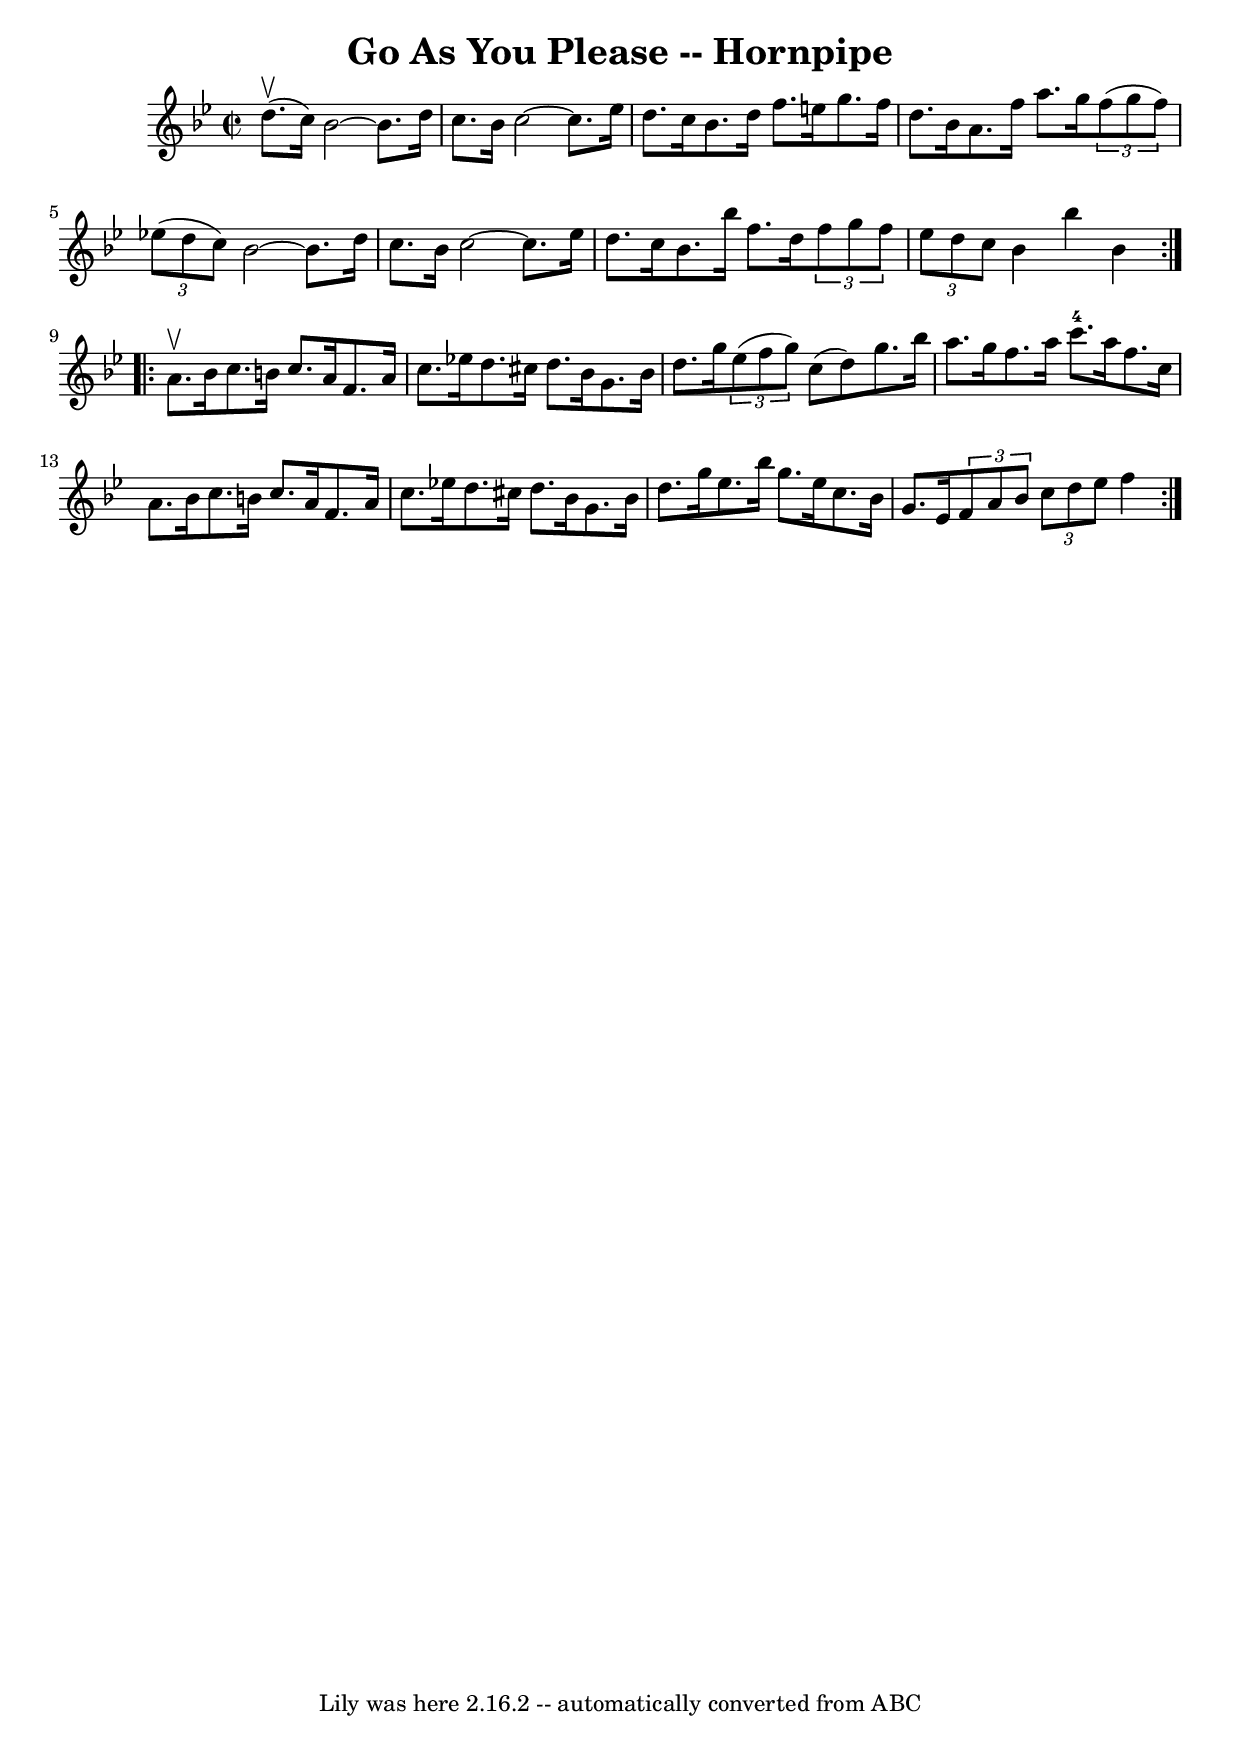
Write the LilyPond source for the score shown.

\version "2.16.2"
\include "Mammoth.ily"
\header {
  %% book = "Cole's 1000 Fiddle Tunes"
 crossRefNumber = "1"
 footnotes = ""
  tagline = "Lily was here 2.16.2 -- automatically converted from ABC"
  title = "Go As You Please -- Hornpipe"

}
voicedefault =  {



  \repeat volta 2 {

    \override Staff.TimeSignature #'style = #'C
    \time 2/2      \key bes \major d''8. (^\upbow c''16)  |
 bes'2   ~ bes'8. d''16 c''8. bes'16   |
 c''2   ~ c''8. ees''16 d''8. c''16   |
 bes'8. d''16 f''8. e''16 g''8. f''16 d''8. bes'16   |
 a'8. f''16 a''8. g''16    
    \times 2/3 { f''8 (g''8 f''8) 
	       }   \times 2/3 { ees''!8 (d''8    
				c''8)  			      }  |
 bes'2   ~ bes'8. d''16 c''8. bes'16   |
 c''2   ~ c''8. ees''16 d''8. c''16  |
 bes'8.  
 bes''16 f''8. d''16    \times 2/3 { f''8 g''8 f''8  
				      }   
    \times 2/3 { ees''8 d''8 c''8   	       }  |
 bes'4 bes''4 bes'4  
  } 
  
  \repeat volta 2 { a'8.^\upbow bes'16   |
 c''8. b'16 c''8. a'16 f'8. a'16 c''8. ees''!16   |
 d''8. cis''16 d''8. bes'16 g'8. bes'16 d''8. g''16   |
    
    \times 2/3 { ees''8 (f''8 g''8) 
	       } c''8 (d''8) g''8. bes''16 a''8. g''16   |
 f''8. a''16 c'''8.-4 a''16 f''8. c''16 a'8. bes'16   |
 c''8. b'16 c''8. a'16 f'8. a'16 c''8. ees''!16   |
 d''8. cis''16 d''8. bes'16 g'8. bes'16 d''8. g''16   |
 ees''8. bes''16 g''8. ees''16 c''8. bes'16 g'8. ees'16   |
    \times 2/3 {   
 f'8 a'8 bes'8  
    }   \times 2/3 { c''8 d''8 ees''8  
		   } f''4  
  }   

}

\score{
  <<

    \context Staff="default"
    {
      \voicedefault 
      
    }

  >>
  \layout {
    
  }
  \midi {
  }

}
